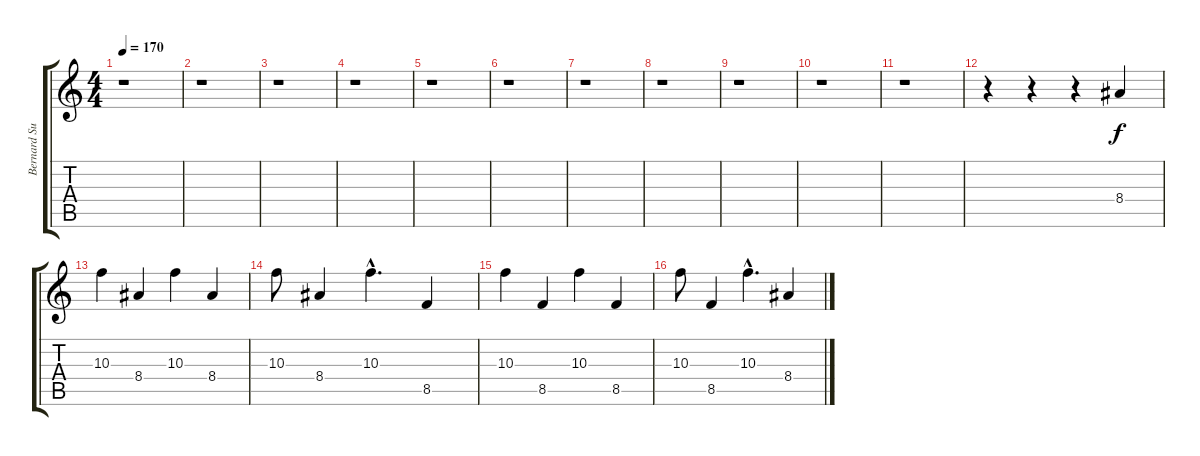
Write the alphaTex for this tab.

\track ("Bernard Sumner (Guitar)" "Bernard Su") {instrument overdrivenguitar}
\staff {score tabs}
\tuning (E4 B3 G3 D3 A2 E2) {hide}
\ts (4 4)
\tempo 170
\clef g2
\ks c
r.1{dy f instrument overdrivenguitar} |
r.1 |
r.1 |
r.1 |
r.1 |
r.1 |
r.1 |
r.1 |
r.1 |
r.1 |
r.1 |
r.4 r.4 r.4 8.4.4 |
10.3.4 8.4.4 10.3.4 8.4.4 |
10.3.8 8.4.4 10.3{hac}.4{d} 8.5.4 |
10.3.4 8.5.4 10.3.4 8.5.4 |
10.3.8 8.5.4 10.3{hac}.4{d} 8.4.4
